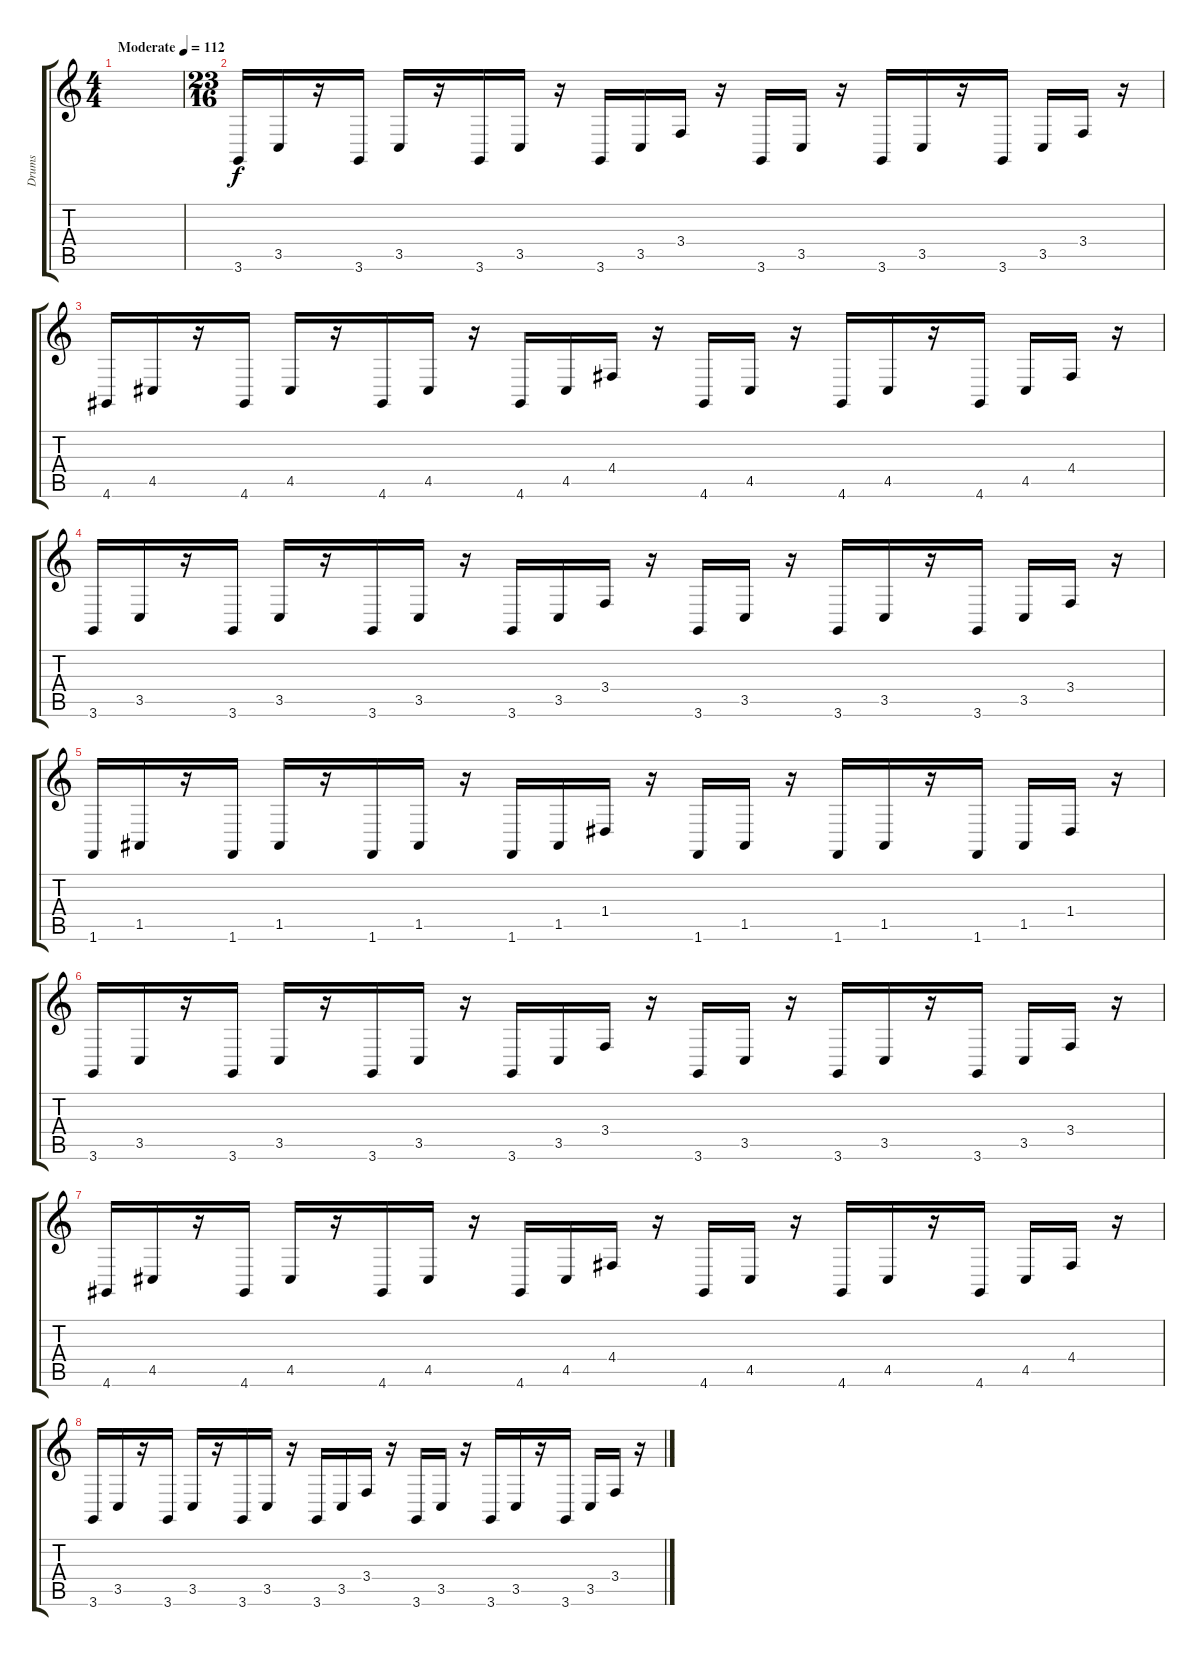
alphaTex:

\track ("Drums" "Drums") {instrument timpani}
\staff {score tabs}
\tuning (E4 B3 G3 D3 A2 E2) {hide}
\ts (4 4)
\tempo (112 "Moderate")
\clef g2
\ks c
|
\ts (23 16)
3.6.16 3.5.16 r.16 3.6.16 3.5.16 r.16 3.6.16 3.5.16 r.16 3.6.16 3.5.16 3.4.16 r.16 3.6.16 3.5.16 r.16 3.6.16 3.5.16 r.16 3.6.16 3.5.16 3.4.16 r.16 |
4.6.16 4.5.16 r.16 4.6.16 4.5.16 r.16 4.6.16 4.5.16 r.16 4.6.16 4.5.16 4.4.16 r.16 4.6.16 4.5.16 r.16 4.6.16 4.5.16 r.16 4.6.16 4.5.16 4.4.16 r.16 |
3.6.16 3.5.16 r.16 3.6.16 3.5.16 r.16 3.6.16 3.5.16 r.16 3.6.16 3.5.16 3.4.16 r.16 3.6.16 3.5.16 r.16 3.6.16 3.5.16 r.16 3.6.16 3.5.16 3.4.16 r.16 |
1.6.16 1.5.16 r.16 1.6.16 1.5.16 r.16 1.6.16 1.5.16 r.16 1.6.16 1.5.16 1.4.16 r.16 1.6.16 1.5.16 r.16 1.6.16 1.5.16 r.16 1.6.16 1.5.16 1.4.16 r.16 |
3.6.16 3.5.16 r.16 3.6.16 3.5.16 r.16 3.6.16 3.5.16 r.16 3.6.16 3.5.16 3.4.16 r.16 3.6.16 3.5.16 r.16 3.6.16 3.5.16 r.16 3.6.16 3.5.16 3.4.16 r.16 |
4.6.16 4.5.16 r.16 4.6.16 4.5.16 r.16 4.6.16 4.5.16 r.16 4.6.16 4.5.16 4.4.16 r.16 4.6.16 4.5.16 r.16 4.6.16 4.5.16 r.16 4.6.16 4.5.16 4.4.16 r.16 |
3.6.16 3.5.16 r.16 3.6.16 3.5.16 r.16 3.6.16 3.5.16 r.16 3.6.16 3.5.16 3.4.16 r.16 3.6.16 3.5.16 r.16 3.6.16 3.5.16 r.16 3.6.16 3.5.16 3.4.16 r.16
